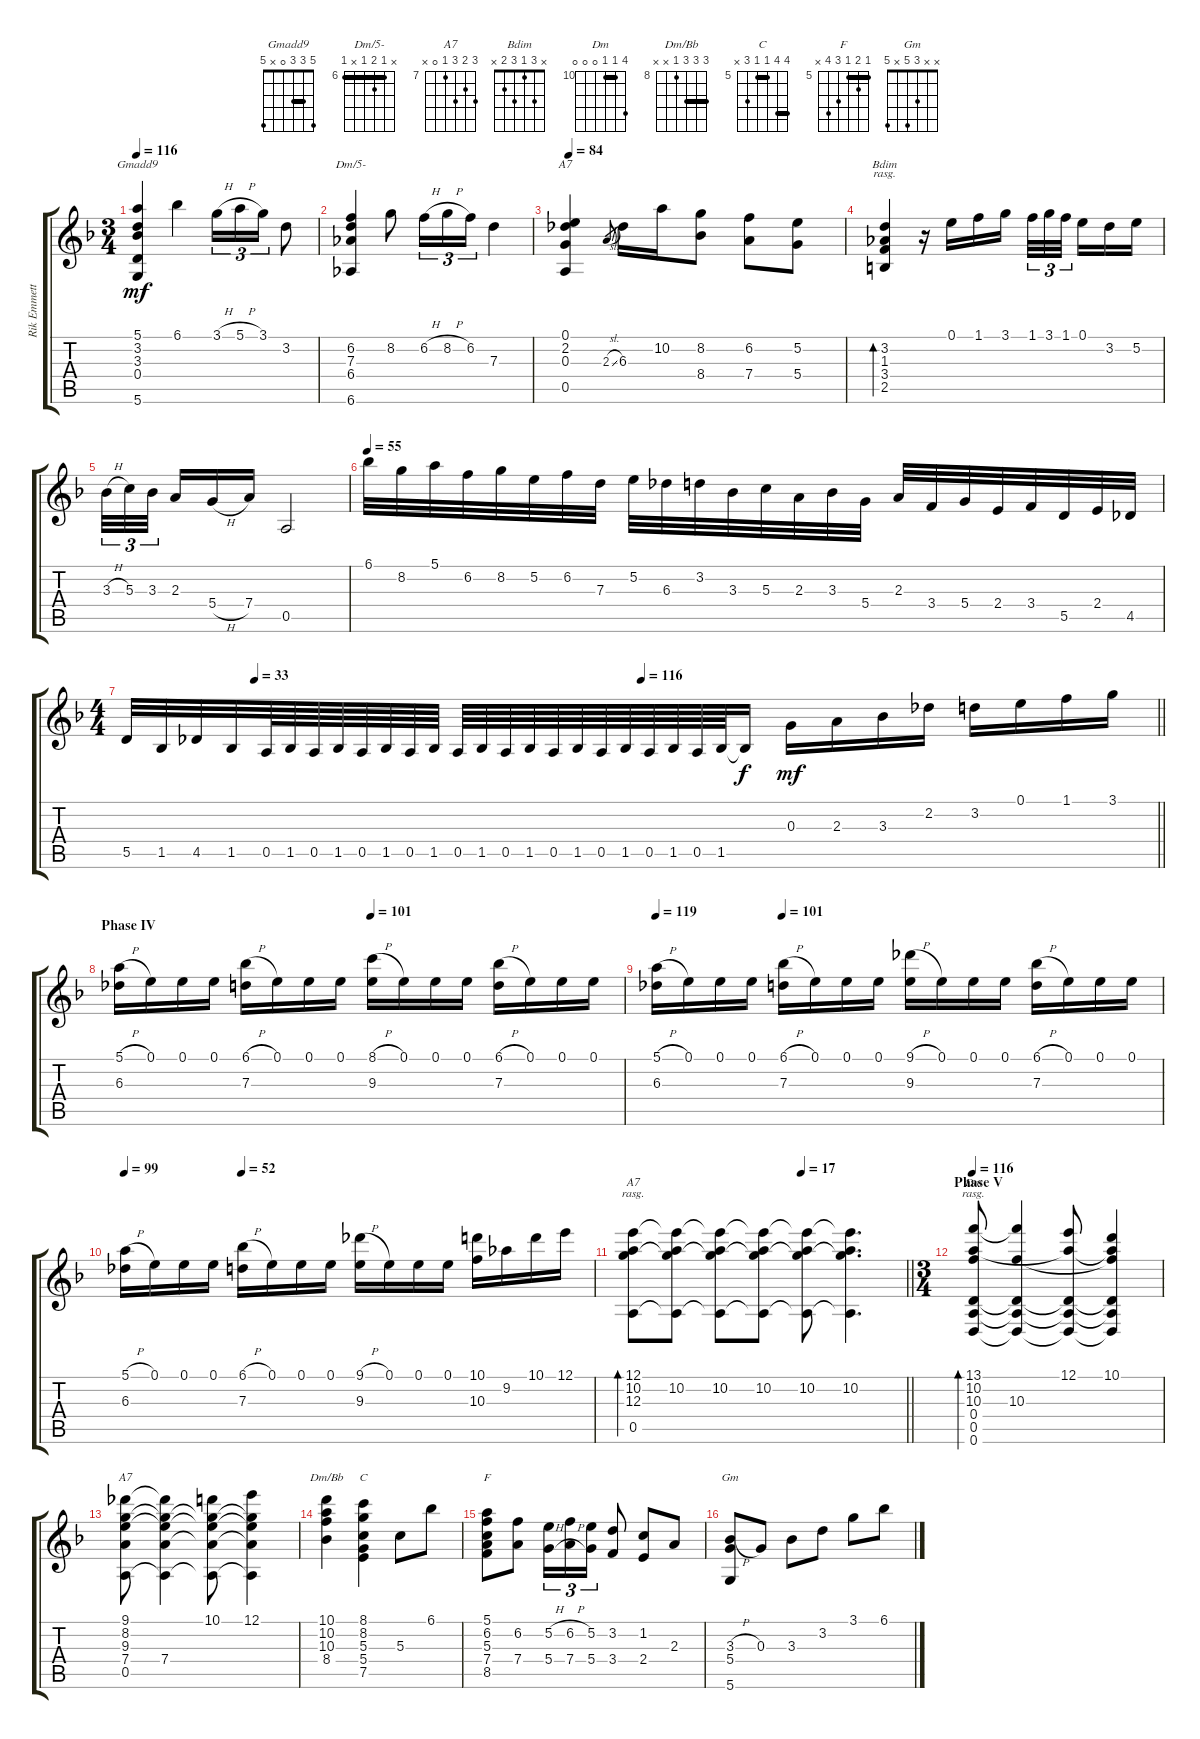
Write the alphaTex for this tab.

\track ("Rik Emmett" "Rik Emmett") {instrument acousticguitarnylon}
\staff {score tabs}
\tuning (E4 B3 G3 D3 A2 D2) {hide}
\chord ("Gmadd9" 5 3 3 0 x 5) {barre 3}
\chord ("Dm/5-" x 6 7 6 x 6) {firstfret 6 barre 6}
\chord ("A7" 0 2 0 x 0 x)
\chord ("Bdim" x 3 1 3 2 x)
\chord ("A7" 12 10 12 x 0 x) {firstfret 10}
\chord ("Dm" 13 10 10 0 0 0) {firstfret 10 barre 10}
\chord ("A7" 9 8 9 7 0 x) {firstfret 7}
\chord ("Dm/Bb" 10 10 10 8 x x) {firstfret 8 barre 10}
\chord ("C" 8 8 5 5 7 x) {firstfret 5 barre (5 8)}
\chord ("F" 5 6 5 7 8 x) {firstfret 5 barre 5}
\chord ("Gm" x x 3 5 x 5)
\ts (3 4)
\tempo 116
\clef g2
\ks f
(5.1 3.2 3.3 0.4 5.6).4{ch "Gmadd9" dy mf} 6.1.4 3.1{h}.16{tu (3 2)} 5.1{h}.16{tu (3 2)} 3.1.16{tu (3 2)} 3.2.8 |
(6.2 7.3 6.4 6.6).4{ch "Dm/5-"} 8.2.8 6.2{h}.16{tu (3 2)} 8.2{h}.16{tu (3 2)} 6.2.16{tu (3 2)} 7.3.4 |
\tempo 84
(0.1 2.2 0.3 0.5).4{ch "A7"} 2.3{sl}.8{gr} 6.3.16 10.2.16 (8.2 8.4).8 (6.2 7.4).8 (5.2 5.4).8 |
(3.2 1.3 3.4 2.5).4{bd 240 ch "Bdim" rasg ii} r.16 0.1.16 1.1.16 3.1.16 1.1.32{tu (3 2)} 3.1.32{tu (3 2)} 1.1.32{tu (3 2) beam splitsecondary} 0.1.16 3.2.16 5.2.16 |
3.3{h}.32{tu (3 2)} 5.3.32{tu (3 2)} 3.3.32{tu (3 2) beam splitsecondary} 2.3.16 5.4{h}.16 7.4.16 0.5.2 |
\tempo 55
6.1.32 8.2.32 5.1.32 6.2.32 8.2.32 5.2.32 6.2.32 7.3.32 5.2.32 6.3.32 3.2.32 3.3.32 5.3.32 2.3.32 3.3.32 5.4.32 2.3.32 3.4.32 5.4.32 2.4.32 3.4.32 5.5.32 2.4.32 4.5.32 |
\ts (4 4)
\tempo (33 0.125)
\tempo (116 0.5)
\barLineRight lightlight
5.5.32 1.5.32 4.5.32 1.5.32 0.5.64 1.5.64 0.5.64 1.5.64 0.5.64 1.5.64 0.5.64 1.5.64 0.5.64 1.5.64 0.5.64 1.5.64 0.5.64 1.5.64 0.5.64 1.5.64 0.5.64 1.5.64 0.5.64 1.5.64 1.5{t}.16{dy f} 0.3.16{dy mf} 2.3.16 3.3.16 2.2.16 3.2.16 0.1.16 1.1.16 3.1.16 |
\section ("" "Phase IV")
\tempo (101 0.5)
(5.1{h} 6.3).16 0.1.16 0.1.16 0.1.16 (6.1{h} 7.3).16 0.1.16 0.1.16 0.1.16 (8.1{h} 9.3).16 0.1.16 0.1.16 0.1.16 (6.1{h} 7.3).16 0.1.16 0.1.16 0.1.16 |
\tempo 119
\tempo (101 0.25)
(5.1{h} 6.3).16 0.1.16 0.1.16 0.1.16 (6.1{h} 7.3).16 0.1.16 0.1.16 0.1.16 (9.1{h} 9.3).16 0.1.16 0.1.16 0.1.16 (6.1{h} 7.3).16 0.1.16 0.1.16 0.1.16 |
\tempo 99
\tempo (52 0.25)
(5.1{h} 6.3).16 0.1.16 0.1.16 0.1.16 (6.1{h} 7.3).16 0.1.16 0.1.16 0.1.16 (9.1{h} 9.3).16 0.1.16 0.1.16 0.1.16 (10.1 10.3).16 9.2.16 10.1.16 12.1.16 |
\tempo (17 0.625)
\barLineRight lightlight
(12.1 10.2 12.3 0.5).8{bd 120 ch "A7" rasg ii} (12.1{t} 10.2 12.3{t} 0.5{t}).8 (12.1{t} 10.2 12.3{t} 0.5{t}).8 (12.1{t} 10.2 12.3{t} 0.5{t}).8 (12.1{t} 10.2 12.3{t} 0.5{t}).8 (12.1{t} 10.2 12.3{t} 0.5{t}).4{d} |
\ts (3 4)
\section ("" "Phase V")
\tempo 116
(13.1 10.2 10.3 0.4 0.5 0.6).8{bd 120 ch "Dm" rasg ii} (13.1{t} 10.3 0.4{t} 0.5{t} 0.6{t}).4 (12.1 10.2{t} 0.4{t} 0.5{t} 0.6{t}).8 (10.1 10.2{t} 10.3{t} 0.4{t} 0.5{t} 0.6{t}).4 |
(9.1 8.2 9.3 7.4 0.5).8{ch "A7"} (9.1{t} 8.2{t} 9.3{t} 7.4 0.5{t}).4 (10.1 8.2{t} 9.3{t} 7.4{t} 0.5{t}).8 (12.1 8.2{t} 9.3{t} 7.4{t} 0.5{t}).4 |
(10.1 10.2 10.3 8.4).4{ch "Dm/Bb"} (8.1 8.2 5.3 5.4 7.5).4{ch "C"} 5.3.8 6.1.8 |
(5.1 6.2 5.3 7.4 8.5).8{ch "F"} (6.2 7.4).8 (5.2{h} 5.4{h}).16{tu (3 2)} (6.2{h} 7.4{h}).16{tu (3 2)} (5.2 5.4).16{tu (3 2)} (3.2 3.4).8 (1.2 2.4).8 2.3.8 |
(3.3{h} 5.4 5.6).8{ch "Gm"} 0.3.8 3.3.8 3.2.8 3.1.8 6.1.8
